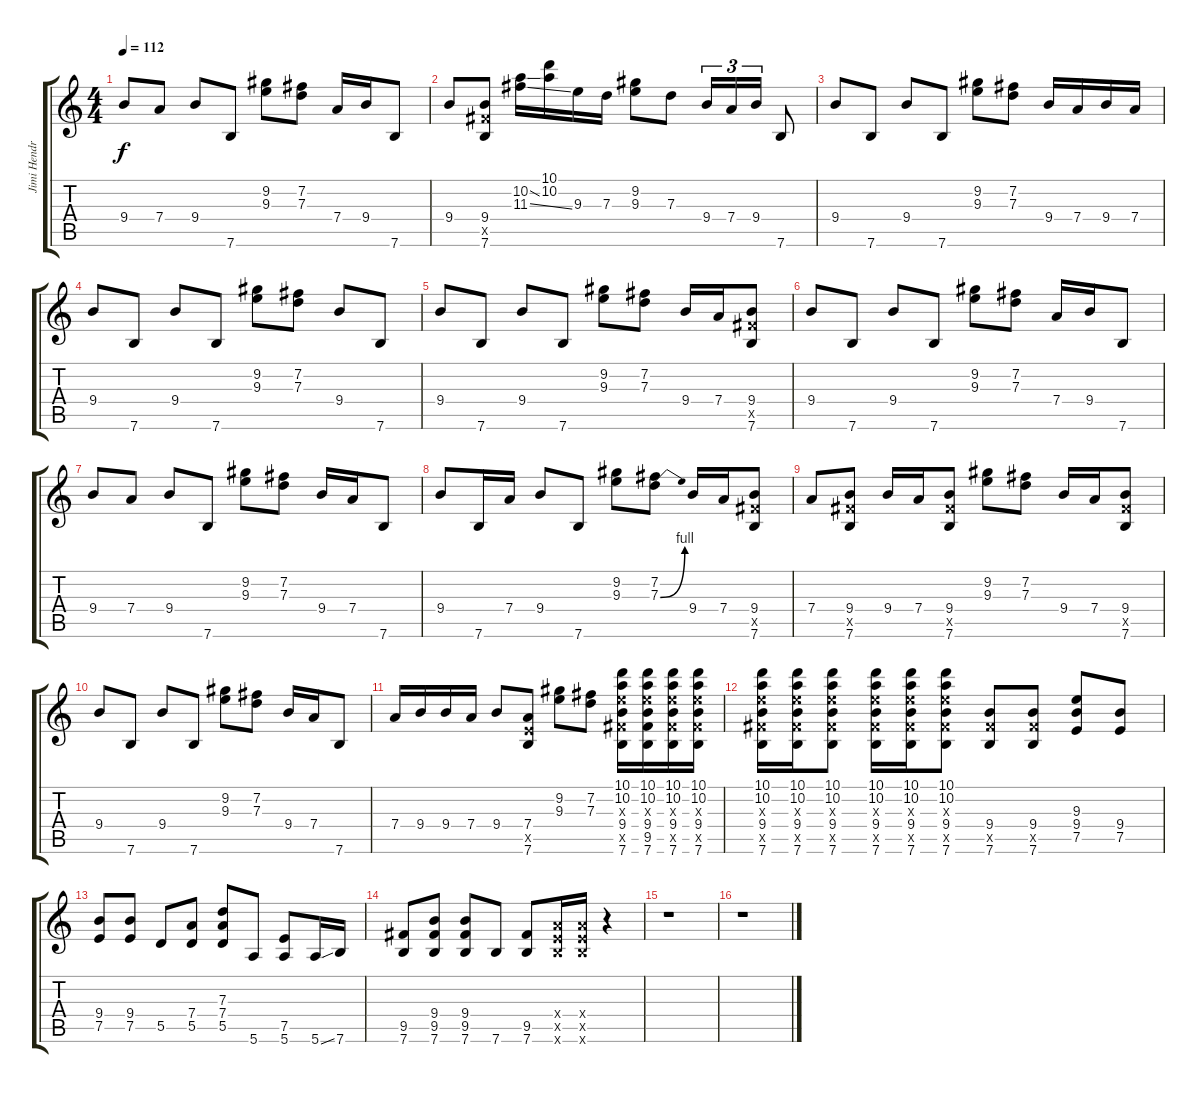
\track ("Jimi Hendrix (Rhythm)" "Jimi Hendr") {instrument distortionguitar}
\staff {score tabs}
\tuning (E4 B3 G3 D3 A2 E2) {hide}
\ts (4 4)
\tempo 112
\clef g2
\ks c
9.4.8{dy f} 7.4.8 9.4.8 7.6.8 (9.2 9.3).8 (7.2 7.3).8 7.4.16 9.4.16 7.6.8 |
9.4.8 (9.4 9.5{x} 7.6).8 (10.2{ss} 11.3{ss}).16 (10.1 10.2).16 9.3.16 7.3.16 (9.2 9.3).8 7.3.8 9.4.16{tu (3 2)} 7.4.16{tu (3 2)} 9.4.16{tu (3 2)} 7.6.8 |
9.4.8 7.6.8 9.4.8 7.6.8 (9.2 9.3).8 (7.2 7.3).8 9.4.16 7.4.16 9.4.16 7.4.16 |
9.4.8 7.6.8 9.4.8 7.6.8 (9.2 9.3).8 (7.2 7.3).8 9.4.8 7.6.8 |
9.4.8 7.6.8 9.4.8 7.6.8 (9.2 9.3).8 (7.2 7.3).8 9.4.16 7.4.16 (9.4 9.5{x} 7.6).8 |
9.4.8 7.6.8 9.4.8 7.6.8 (9.2 9.3).8 (7.2 7.3).8 7.4.16 9.4.16 7.6.8 |
9.4.8 7.4.8 9.4.8 7.6.8 (9.2 9.3).8 (7.2 7.3).8 9.4.16 7.4.16 7.6.8 |
9.4.8 7.6.16 7.4.16 9.4.8 7.6.8 (9.2 9.3).8 (7.2 7.3{be (bend 0 0 60 4)}).8 9.4.16 7.4.16 (9.4 9.5{x} 7.6).8 |
7.4.8 (9.4 9.5{x} 7.6).8 9.4.16 7.4.16 (9.4 9.5{x} 7.6).8 (9.2 9.3).8 (7.2 7.3).8 9.4.16 7.4.16 (9.4 9.5{x} 7.6).8 |
9.4.8 7.6.8 9.4.8 7.6.8 (9.2 9.3).8 (7.2 7.3).8 9.4.16 7.4.16 7.6.8 |
7.4.16 9.4.16 9.4.16 7.4.16 9.4.8 (7.4 7.5{x} 7.6).8 (9.2 9.3).8 (7.2 7.3).8 (10.1 10.2 9.3{x} 9.4 9.5{x} 7.6).16 (10.1 10.2 9.3{x} 9.4 9.5 7.6).16 (10.1 10.2 9.3{x} 9.4 9.5{x} 7.6).16 (10.1 10.2 9.3{x} 9.4 9.5{x} 7.6).16 |
(10.1 10.2 9.3{x} 9.4 9.5{x} 7.6).16 (10.1 10.2 9.3{x} 9.4 9.5{x} 7.6).16 (10.1 10.2 9.3{x} 9.4 9.5{x} 7.6).8 (10.1 10.2 9.3{x} 9.4 9.5{x} 7.6).16 (10.1 10.2 9.3{x} 9.4 9.5{x} 7.6).16 (10.1 10.2 9.3{x} 9.4 9.5{x} 7.6).8 (9.4 9.5{x} 7.6).8 (9.4 9.5{x} 7.6).8 (9.3 9.4 7.5).8 (9.4 7.5).8 |
(9.4 7.5).8 (9.4 7.5).8 5.5.8 (7.4 5.5).8 (7.3 7.4 5.5).8 5.6.8 (7.5 5.6).8 5.6{ss}.16 7.6.16 |
(9.5 7.6).8 (9.4 9.5 7.6).8 (9.4 9.5 7.6).8 7.6.8 (9.5 7.6).8 (7.4{x} 7.5{x} 7.6{x}).16 (7.4{x} 7.5{x} 7.6{x}).16 r.4 |
r.1 |
r.1
